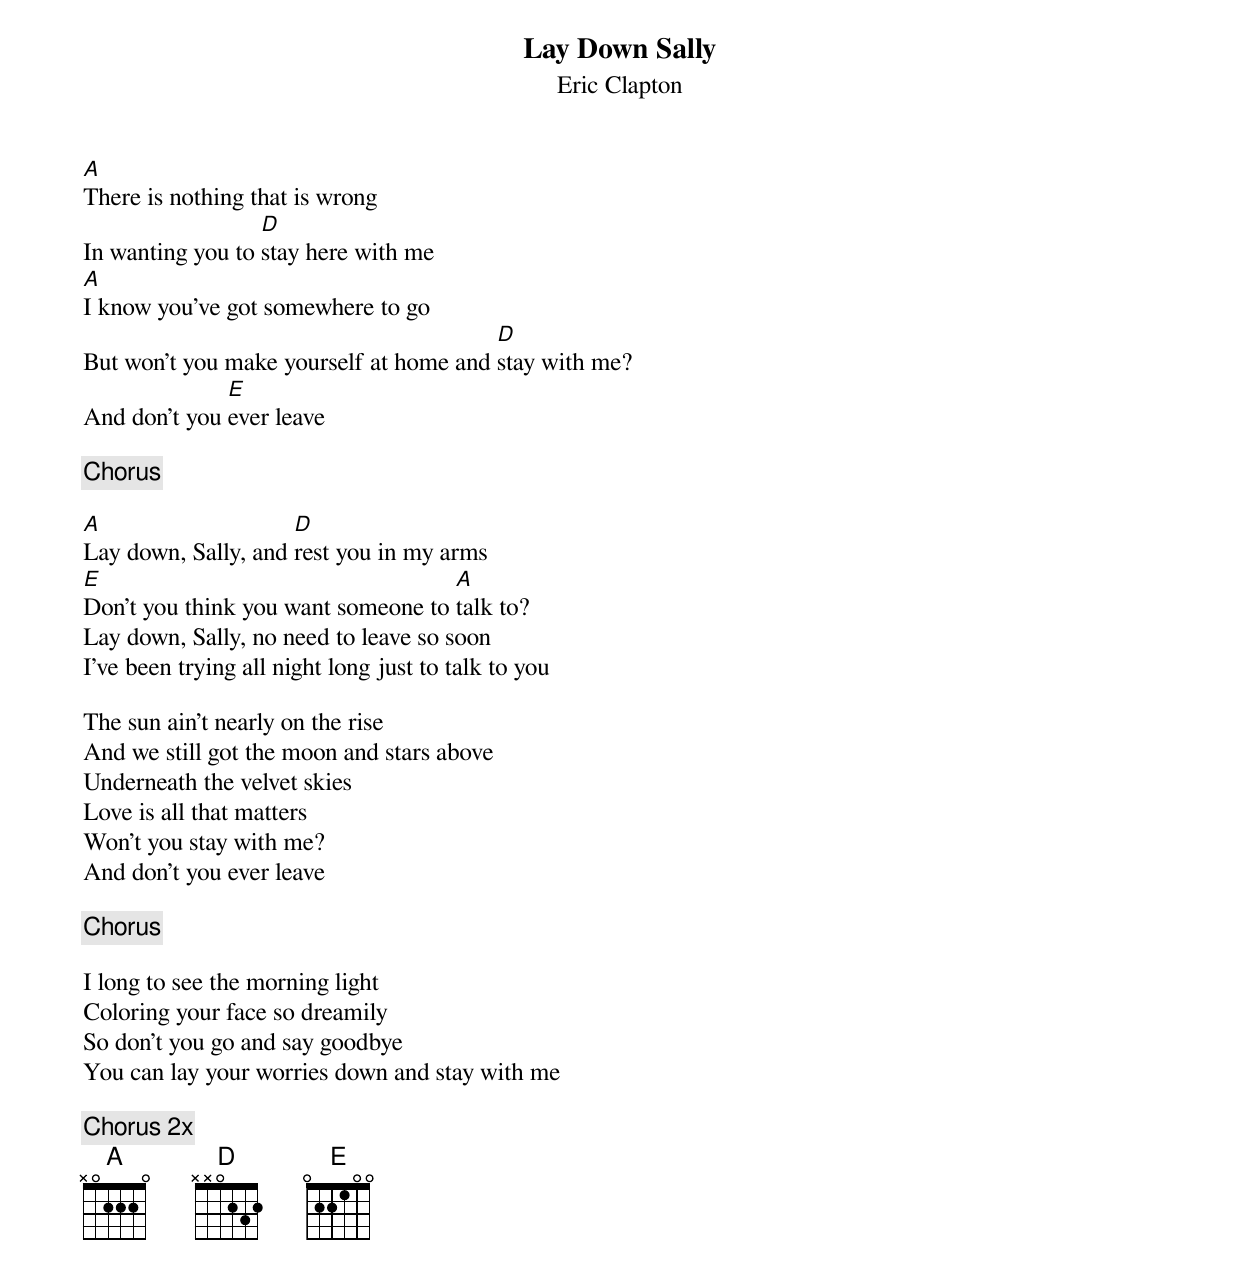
{title:Lay Down Sally}
{subtitle:Eric Clapton}
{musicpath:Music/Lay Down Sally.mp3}
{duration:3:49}
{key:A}

[A]There is nothing that is wrong
In wanting you to [D]stay here with me
[A]I know you've got somewhere to go
But won't you make yourself at home and [D]stay with me?
And don't you [E]ever leave

{c:Chorus}

[A]Lay down, Sally, and [D]rest you in my arms
[E]Don't you think you want someone to [A]talk to?
Lay down, Sally, no need to leave so soon
I've been trying all night long just to talk to you

The sun ain't nearly on the rise
And we still got the moon and stars above
Underneath the velvet skies
Love is all that matters
Won't you stay with me?
And don't you ever leave

{c:Chorus}

I long to see the morning light
Coloring your face so dreamily
So don't you go and say goodbye
You can lay your worries down and stay with me

{c:Chorus 2x}
